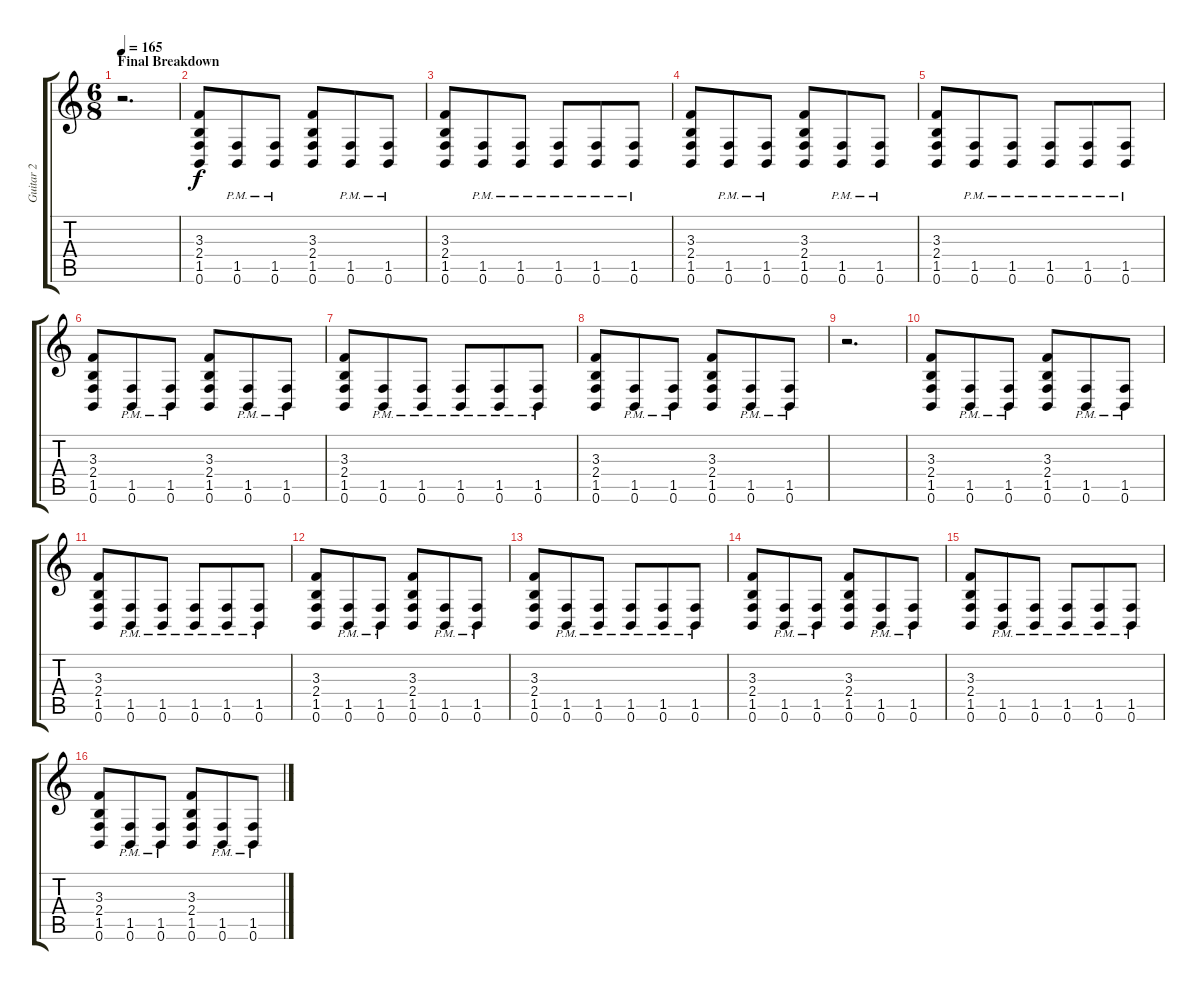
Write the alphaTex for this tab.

\track ("Guitar 2" "Guitar 2") {instrument distortionguitar}
\staff {score tabs}
\tuning (B3 Gb3 D3 A2 E2 B1) {hide}
\ts (6 8)
\section ("" "Final Breakdown")
\tempo 165
\clef g2
\ks c
r.2{d dy f} |
(3.3 2.4 1.5 0.6).8 (1.5{pm} 0.6{pm}).8 (1.5{pm} 0.6{pm}).8 (3.3 2.4 1.5 0.6).8 (1.5{pm} 0.6{pm}).8 (1.5{pm} 0.6{pm}).8 |
(3.3 2.4 1.5 0.6).8 (1.5{pm} 0.6{pm}).8 (1.5{pm} 0.6{pm}).8 (1.5{pm} 0.6{pm}).8 (1.5{pm} 0.6{pm}).8 (1.5{pm} 0.6{pm}).8 |
(3.3 2.4 1.5 0.6).8 (1.5{pm} 0.6{pm}).8 (1.5{pm} 0.6{pm}).8 (3.3 2.4 1.5 0.6).8 (1.5{pm} 0.6{pm}).8 (1.5{pm} 0.6{pm}).8 |
(3.3 2.4 1.5 0.6).8 (1.5{pm} 0.6{pm}).8 (1.5{pm} 0.6{pm}).8 (1.5{pm} 0.6{pm}).8 (1.5{pm} 0.6{pm}).8 (1.5{pm} 0.6{pm}).8 |
(3.3 2.4 1.5 0.6).8 (1.5{pm} 0.6{pm}).8 (1.5{pm} 0.6{pm}).8 (3.3 2.4 1.5 0.6).8 (1.5{pm} 0.6{pm}).8 (1.5{pm} 0.6{pm}).8 |
(3.3 2.4 1.5 0.6).8 (1.5{pm} 0.6{pm}).8 (1.5{pm} 0.6{pm}).8 (1.5{pm} 0.6{pm}).8 (1.5{pm} 0.6{pm}).8 (1.5{pm} 0.6{pm}).8 |
(3.3 2.4 1.5 0.6).8 (1.5{pm} 0.6{pm}).8 (1.5{pm} 0.6{pm}).8 (3.3 2.4 1.5 0.6).8 (1.5{pm} 0.6{pm}).8 (1.5{pm} 0.6{pm}).8 |
r.2{d} |
(3.3 2.4 1.5 0.6).8 (1.5{pm} 0.6{pm}).8 (1.5{pm} 0.6{pm}).8 (3.3 2.4 1.5 0.6).8 (1.5{pm} 0.6{pm}).8 (1.5{pm} 0.6{pm}).8 |
(3.3 2.4 1.5 0.6).8 (1.5{pm} 0.6{pm}).8 (1.5{pm} 0.6{pm}).8 (1.5{pm} 0.6{pm}).8 (1.5{pm} 0.6{pm}).8 (1.5{pm} 0.6{pm}).8 |
(3.3 2.4 1.5 0.6).8 (1.5{pm} 0.6{pm}).8 (1.5{pm} 0.6{pm}).8 (3.3 2.4 1.5 0.6).8 (1.5{pm} 0.6{pm}).8 (1.5{pm} 0.6{pm}).8 |
(3.3 2.4 1.5 0.6).8 (1.5{pm} 0.6{pm}).8 (1.5{pm} 0.6{pm}).8 (1.5{pm} 0.6{pm}).8 (1.5{pm} 0.6{pm}).8 (1.5{pm} 0.6{pm}).8 |
(3.3 2.4 1.5 0.6).8 (1.5{pm} 0.6{pm}).8 (1.5{pm} 0.6{pm}).8 (3.3 2.4 1.5 0.6).8 (1.5{pm} 0.6{pm}).8 (1.5{pm} 0.6{pm}).8 |
(3.3 2.4 1.5 0.6).8 (1.5{pm} 0.6{pm}).8 (1.5{pm} 0.6{pm}).8 (1.5{pm} 0.6{pm}).8 (1.5{pm} 0.6{pm}).8 (1.5{pm} 0.6{pm}).8 |
(3.3 2.4 1.5 0.6).8 (1.5{pm} 0.6{pm}).8 (1.5{pm} 0.6{pm}).8 (3.3 2.4 1.5 0.6).8 (1.5{pm} 0.6{pm}).8 (1.5{pm} 0.6{pm}).8
